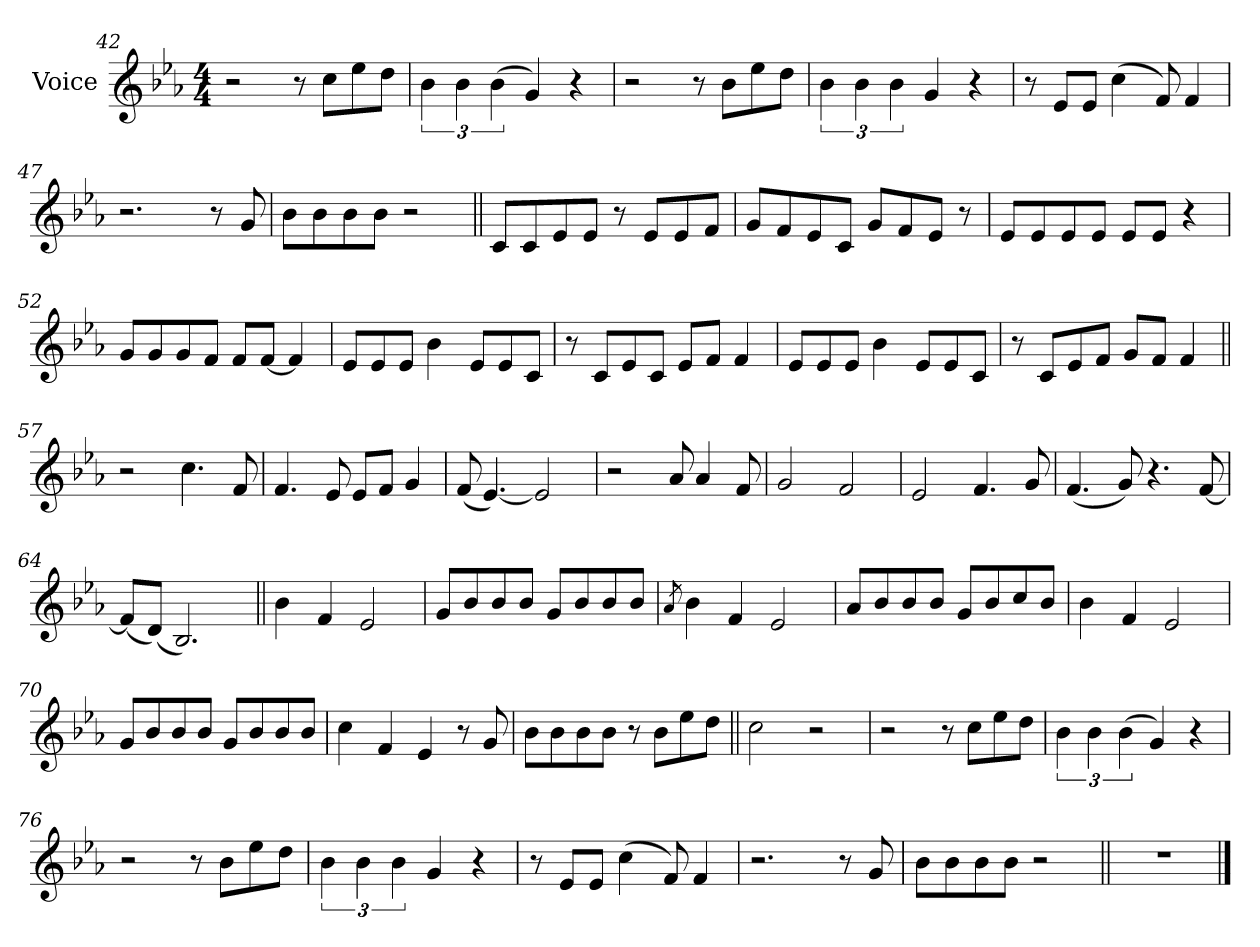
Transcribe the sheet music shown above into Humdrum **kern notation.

**kern
*part1
*staff1
*I"Voice
*I'Vc.
*clefG2
*k[b-e-a-]
*M4/4
=42
2r
8r
8ccL
8ee-
8ddJ
=43
6b-
6b-
(>6b-
4g)
4r
=44
2r
8r
8b-L
8ee-
8ddJ
=45
6b-
6b-
6b-
4g
4r
=46
8r
8e-L
8e-J
(>4cc
8f)
4f
=47
2.r
8r
8g
=48
8b-L
8b-
8b-
8b-J
2r
=49||
8cL
8c
8e-
8e-J
8r
8e-L
8e-
8fJ
=50
8gL
8f
8e-
8cJ
8gL
8f
8e-J
8r
=51
8e-L
8e-
8e-
8e-J
8e-L
8e-J
4r
=52
8gL
8g
8g
8fJ
8fL
[8fJ
4f]
=53
8e-L
8e-
8e-J
4b-
8e-L
8e-
8cJ
=54
8r
8cL
8e-
8cJ
8e-L
8fJ
4f
=55
8e-L
8e-
8e-J
4b-
8e-L
8e-
8cJ
=56
8r
8cL
8e-
8fJ
8gL
8fJ
4f
=57||
2r
4.cc
8f
=58
4.f
8e-
8e-L
8fJ
4g
=59
(<8f
[4.e-)
2e-]
=60
2r
8a-
4a-
8f
=61
2g
2f
=62
2e-
4.f
8g
=63
(<4.f
8g)
4.r
[8f
=64
(<8fL]
(<8dJ)
2.B-)
=65||
4b-
4f
2e-
=66
8gL
8b-
8b-
8b-J
8gL
8b-
8b-
8b-J
=67
8qa-
4b-
4f
2e-
=68
8a-L
8b-
8b-
8b-J
8gL
8b-
8cc
8b-J
=69
4b-
4f
2e-
=70
8gL
8b-
8b-
8b-J
8gL
8b-
8b-
8b-J
=71
4cc
4f
4e-
8r
8g
=72
8b-L
8b-
8b-
8b-J
8r
8b-L
8ee-
8ddJ
=73||
2cc
2r
=74
2r
8r
8ccL
8ee-
8ddJ
=75
6b-
6b-
(>6b-
4g)
4r
=76
2r
8r
8b-L
8ee-
8ddJ
=77
6b-
6b-
6b-
4g
4r
=78
8r
8e-L
8e-J
(>4cc
8f)
4f
=79
2.r
8r
8g
=80
8b-L
8b-
8b-
8b-J
2r
=81||
1r
==
*-
